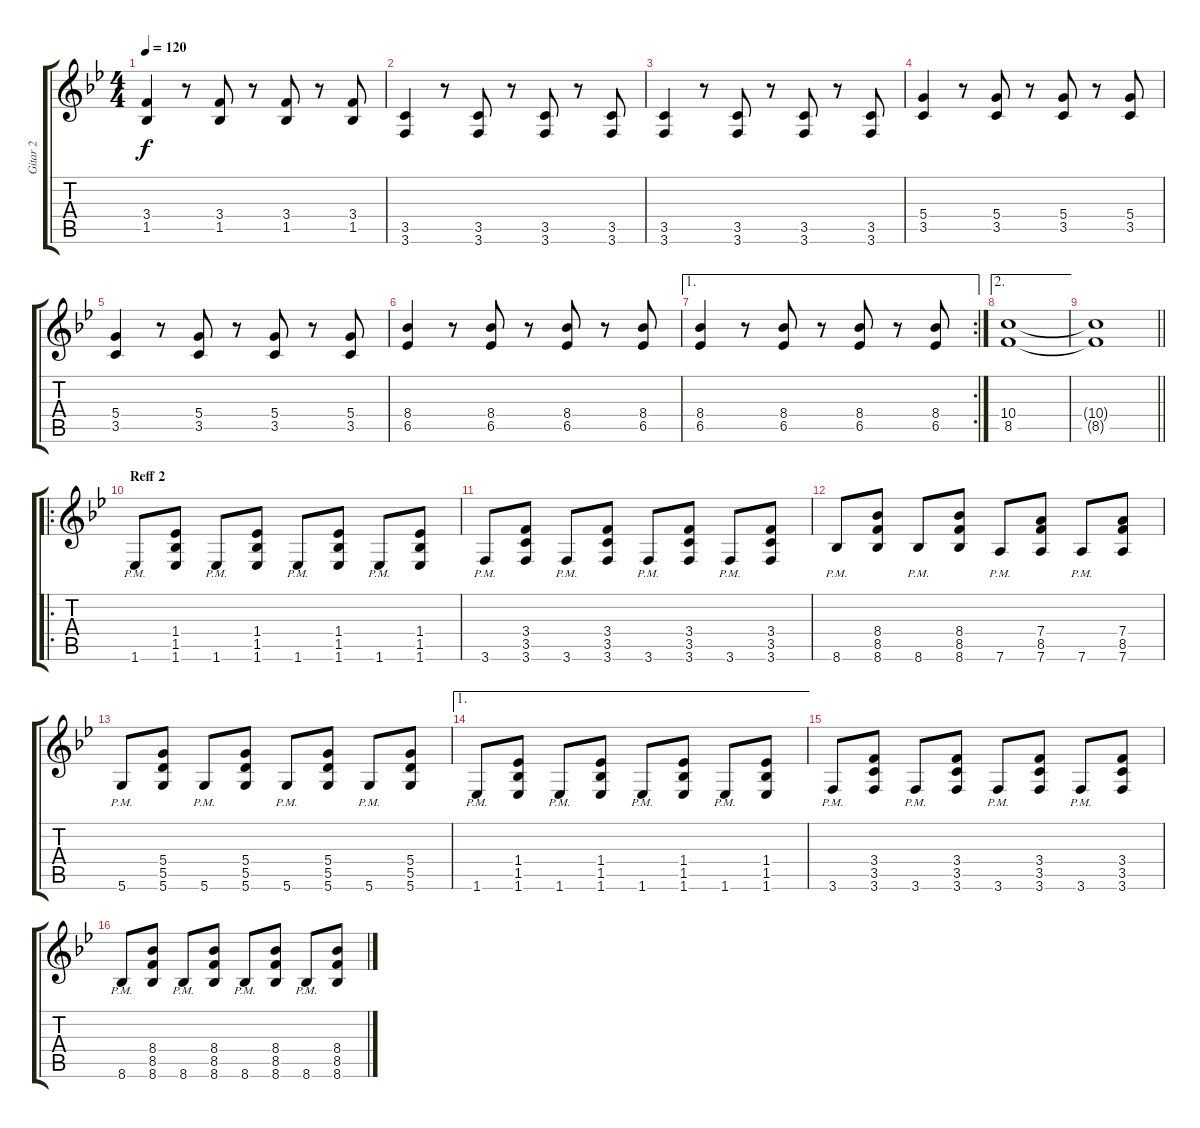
\track ("Gitar 2" "Gitar 2") {instrument overdrivenguitar}
\staff {score tabs}
\tuning (E4 B3 G3 D3 A2 D2) {hide}
\ts (4 4)
\tempo 120
\clef g2
\ks bb
(3.4 1.5).4{dy f} r.8 (3.4 1.5).8 r.8 (3.4 1.5).8 r.8 (3.4 1.5).8 |
(3.5 3.6).4 r.8 (3.5 3.6).8 r.8 (3.5 3.6).8 r.8 (3.5 3.6).8 |
(3.5 3.6).4 r.8 (3.5 3.6).8 r.8 (3.5 3.6).8 r.8 (3.5 3.6).8 |
(5.4 3.5).4 r.8 (5.4 3.5).8 r.8 (5.4 3.5).8 r.8 (5.4 3.5).8 |
(5.4 3.5).4 r.8 (5.4 3.5).8 r.8 (5.4 3.5).8 r.8 (5.4 3.5).8 |
(8.4 6.5).4 r.8 (8.4 6.5).8 r.8 (8.4 6.5).8 r.8 (8.4 6.5).8 |
\ae 1
\rc 2
(8.4 6.5).4 r.8 (8.4 6.5).8 r.8 (8.4 6.5).8 r.8 (8.4 6.5).8 |
\ae 2
(10.4 8.5).1 |
\barLineRight lightlight
(10.4{t} 8.5{t}).1 |
\ro
\section ("" "Reff 2")
1.6{pm}.8 (1.4 1.5 1.6).8 1.6{pm}.8 (1.4 1.5 1.6).8 1.6{pm}.8 (1.4 1.5 1.6).8 1.6{pm}.8 (1.4 1.5 1.6).8 |
3.6{pm}.8 (3.4 3.5 3.6).8 3.6{pm}.8 (3.4 3.5 3.6).8 3.6{pm}.8 (3.4 3.5 3.6).8 3.6{pm}.8 (3.4 3.5 3.6).8 |
8.6{pm}.8 (8.4 8.5 8.6).8 8.6{pm}.8 (8.4 8.5 8.6).8 7.6{pm}.8 (7.4 8.5 7.6).8 7.6{pm}.8 (7.4 8.5 7.6).8 |
5.6{pm}.8 (5.4 5.5 5.6).8 5.6{pm}.8 (5.4 5.5 5.6).8 5.6{pm}.8 (5.4 5.5 5.6).8 5.6{pm}.8 (5.4 5.5 5.6).8 |
\ae 1
1.6{pm}.8 (1.4 1.5 1.6).8 1.6{pm}.8 (1.4 1.5 1.6).8 1.6{pm}.8 (1.4 1.5 1.6).8 1.6{pm}.8 (1.4 1.5 1.6).8 |
3.6{pm}.8 (3.4 3.5 3.6).8 3.6{pm}.8 (3.4 3.5 3.6).8 3.6{pm}.8 (3.4 3.5 3.6).8 3.6{pm}.8 (3.4 3.5 3.6).8 |
8.6{pm}.8 (8.4 8.5 8.6).8 8.6{pm}.8 (8.4 8.5 8.6).8 8.6{pm}.8 (8.4 8.5 8.6).8 8.6{pm}.8 (8.4 8.5 8.6).8
